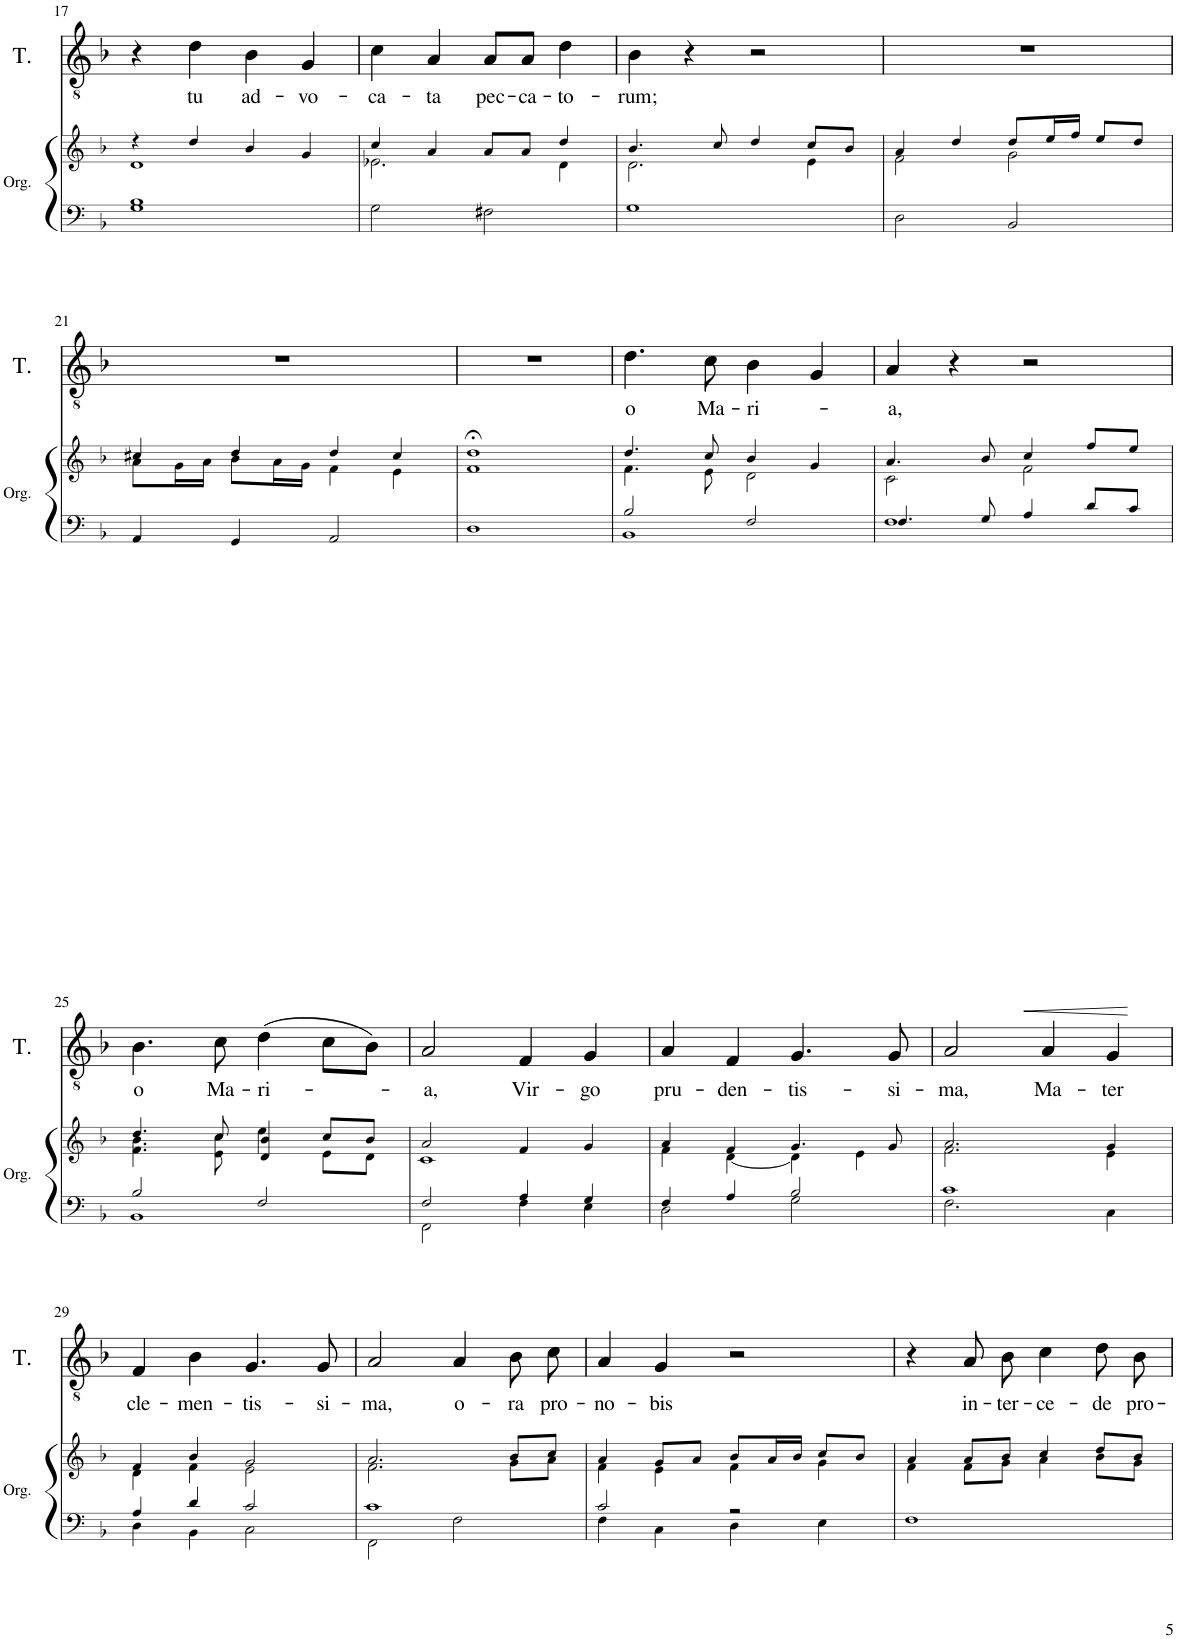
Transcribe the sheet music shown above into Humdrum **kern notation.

**kern	**kern	**kern	**text
*part2	*part2	*part1	*part1
*staff3	*staff2	*staff1	*staff1
*I"Organ	*	*I"Tenor	*
*I'Org.	*	*I'T.	*
!!LO:PB:g=z
*clefF4	*clefG2	*clefGv2	*
*k[b-]	*k[b-]	*k[b-]	*
*M4/4	*M4/4	*M4/4	*
*met(c)	*met(c)	*met(c)	*
=17	=17	=17	=17
*	*^	*	*
1G 1B-	4r	1d	4r	.
!	!	!	!	!LO:LY:b
.	4dd/	.	4d\	tu
!	!	!	!	!LO:LY:b
.	4b-/	.	4B-\	ad-
!	!	!	!	!LO:LY:b
.	4g/	.	4G/	-vo-
=18	=18	=18	=18	=18
!	!	!	!	!LO:LY:b
2G\	4cc/	2.e-X\	4c\	-ca-
!	!	!	!	!LO:LY:b
.	4a/	.	4A/	-ta
!	!	!	!	!LO:LY:b
2F#X\	8a/L	.	8A/L	pec-
!	!	!	!	!LO:LY:b
.	8a/J	.	8A/J	-ca-
!	!	!	!	!LO:LY:b
.	4dd/	4d\	4d\	-to-
=19	=19	=19	=19	=19
!	!	!	!	!LO:LY:b
1G	4.b-/	2.d\	4B-\	-rum;
.	.	.	4r	.
.	8cc/	.	.	.
.	4dd/	.	2r	.
.	8cc/L	4e\	.	.
.	8b-/J	.	.	.
=20	=20	=20	=20	=20
2D\	4a/	2f\	1r	.
.	4dd/	.	.	.
2BB-/	8dd/L	2g\	.	.
.	16ee/L	.	.	.
.	16ff/JJ	.	.	.
.	8ee/L	.	.	.
.	8dd/J	.	.	.
!!LO:LB:g=z
=21	=21	=21	=21	=21
4AA/	4cc#X/	8a\L	1r	.
.	.	16g\L	.	.
.	.	16a\JJ	.	.
4GG/	4dd/	8b-\L	.	.
.	.	16a\L	.	.
.	.	16g\JJ	.	.
2AA/	4dd/	4f\	.	.
.	4cc#/	4e\	.	.
=22	=22	=22	=22	=22
1D	1dd;<	1f	1r	.
=23	=23	=23	=23	=23
*^	*	*	*	*
!	!	!	!	!	!LO:LY:b
2B-/	1BB-	4.dd/	4.f\	4.d\	o
!	!	!	!	!	!LO:LY:b
.	.	8cc/	8e\	8c\	Ma-
!	!	!	!	!	!LO:LY:b
2F/	.	4b-/	2d\	4B-\	-ri-
.	.	4g/	.	4G/	.
=24	=24	=24	=24	=24	=24
!	!	!	!	!	!LO:LY:b
4.F/	1F	4.a/	2c\	4A/	-a,
.	.	.	.	4r	.
8G/	.	8b-/	.	.	.
4A/	.	4cc/	2f\	2r	.
8d/L	.	8ff/L	.	.	.
8c/J	.	8ee/J	.	.	.
!!LO:LB:g=z
=25	=25	=25	=25	=25	=25
!	!	!	!	!	!LO:LY:b
2B-/	1BB-	4.dd/	4.f\ 4.b-\	4.B-\	o
!	!	!	!	!	!LO:LY:b
.	.	8cc/	8e\ 8cc\	8c\	Ma-
!	!	!	!	!	!LO:LY:b
2F/	.	4d/ 4b-/	4ee\	(4d\	-ri-
.	.	8cc/L	8e\L	8c\L	.
.	.	8b-/J	8d\J	8B-\J)	.
=26	=26	=26	=26	=26	=26
!	!	!	!	!	!LO:LY:b
2F/	2FF\	2a/	1c	2A/	-a,
!	!	!	!	!	!LO:LY:b
4A/	4F\	4f/	.	4F/	Vir-
!	!	!	!	!	!LO:LY:b
4G/	4E\	4g/	.	4G/	-go
=27	=27	=27	=27	=27	=27
!	!	!	!	!	!LO:LY:b
4F/	2D\	4a/	4f\	4A/	pru-
!	!	!	!	!	!LO:LY:b
4A/	.	4f/	[4d\	4F/	-den-
!	!	!	!	!	!LO:LY:b
2B-/	2G\	4.g/	4d\]	4.G/	-tis-
.	.	.	4e\	.	.
!	!	!	!	!	!LO:LY:b
.	.	8g/	.	8G/	-si-
=28	=28	=28	=28	=28	=28
!	!	!	!	!	!LO:LY:b
1c	2.F\	2.a/	2.f\	2A/	-ma,
!	!	!	!	!	!LO:LY:b
.	.	.	.	4A/	Ma-
!	!	!	!	!	!LO:LY:b
.	4C\	4g/	4e\	4G/	-ter
!!LO:LB:g=z
=29	=29	=29	=29	=29	=29
!	!	!	!	!	!LO:LY:b
4A/	4D\	4f/	4d\	4F/	cle-
!	!	!	!	!	!LO:LY:b
4d/	4BB-\	4b-/	4f\	4B-\	-men-
!	!	!	!	!	!LO:LY:b
2c/	2C\	2g/	2e\	4.G/	-tis-
!	!	!	!	!	!LO:LY:b
.	.	.	.	8G/	-si-
=30	=30	=30	=30	=30	=30
!	!	!	!	!	!LO:LY:b
1c	2FF\	2.a/	2.f\	2A/	-ma,
!	!	!	!	!	!LO:LY:b
.	2F\	.	.	4A/	o-
!	!	!	!	!	!LO:LY:b
.	.	8b-/L	8g\L	8B-\	-ra
!	!	!	!	!	!LO:LY:b
.	.	8cc/J	8a\J	8c\	pro-
=31	=31	=31	=31	=31	=31
!	!	!	!	!	!LO:LY:b
2c/	4F\	4a/	4f\	4A/	-no-
!	!	!	!	!	!LO:LY:b
.	4C\	8g/L	4e\	4G/	-bis
.	.	8a/J	.	.	.
2r	4D\	8b-/L	4f\	2r	.
.	.	16a/L	.	.	.
.	.	16b-/JJ	.	.	.
.	4E\	8cc/L	4g\	.	.
.	.	8b-/J	.	.	.
*v	*v	*	*	*	*
=32	=32	=32	=32	=32
1F	4a/	4f\	4r	.
!	!	!	!	!LO:LY:b
.	8a/L	8f\L	8A/	in-
!	!	!	!	!LO:LY:b
.	8b-/J	8g\J	8B-\	-ter-
!	!	!	!	!LO:LY:b
.	4cc/	4a\	4c\	-ce-
!	!	!	!	!LO:LY:b
.	8dd/L	8b-\L	8d\	-de
!	!	!	!	!LO:LY:b
.	8b-/J	8g\J	8B-\	pro-
*	*v	*v	*	*
=	=	=	=
*-	*-	*-	*-
